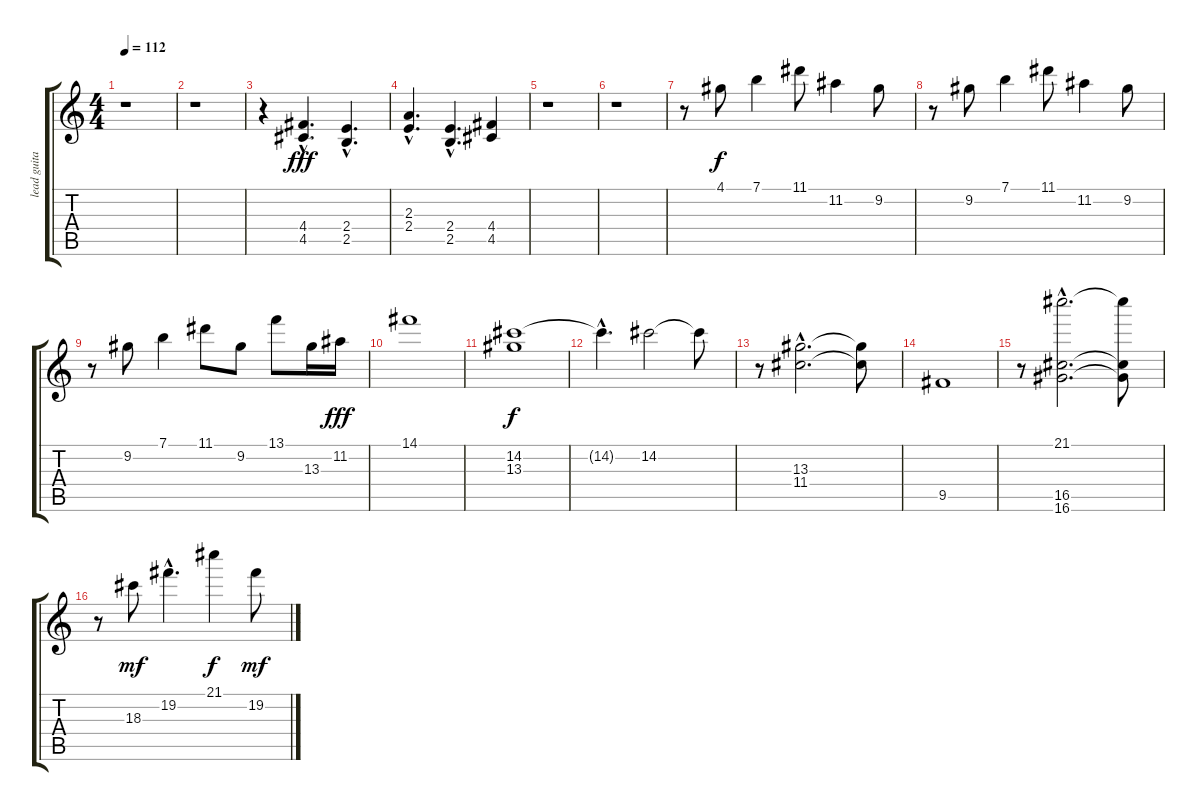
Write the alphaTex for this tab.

\track ("lead guitar" "lead guita") {instrument distortionguitar}
\staff {score tabs}
\tuning (E4 B3 G3 D3 A2 E2) {hide}
\ts (4 4)
\tempo 112
\clef g2
\ks c
r.1{dy f} |
r.1 |
r.4 (4.4{hac} 4.5{hac}).4{d dy fff} (2.4{hac} 2.5{hac}).4{d} |
(2.3{hac} 2.4{hac}).4{d} (2.4{hac} 2.5{hac}).4{d} (4.4 4.5).4 |
r.1 |
r.1 |
r.8 4.1.8{dy f volume 15} 7.1.4 11.1.8 11.2.4 9.2.8 |
r.8 9.2.8 7.1.4 11.1.8 11.2.4 9.2.8 |
r.8 9.2.8{volume 15} 7.1.4 11.1.8 9.2.8 13.1.8 13.3.16 11.2.16{dy fff} |
14.1.1 |
(14.2 13.3).1{dy f volume 10} |
14.2{hac t}.4{d} 14.2.2{volume 10} 14.2{t}.8 |
r.8 (13.3{hac} 11.4{hac}).2{d volume 11} (13.3{t} 11.4{t}).8 |
9.5.1{volume 16} |
r.8 (21.1{hac} 16.5{hac} 16.6{hac}).2{d volume 11} (21.1{t} 16.5{t} 16.6{t}).8 |
r.8 18.3.8{dy mf volume 16} 19.2{hac}.4{d} 21.1.4{dy f} 19.2.8{dy mf}
